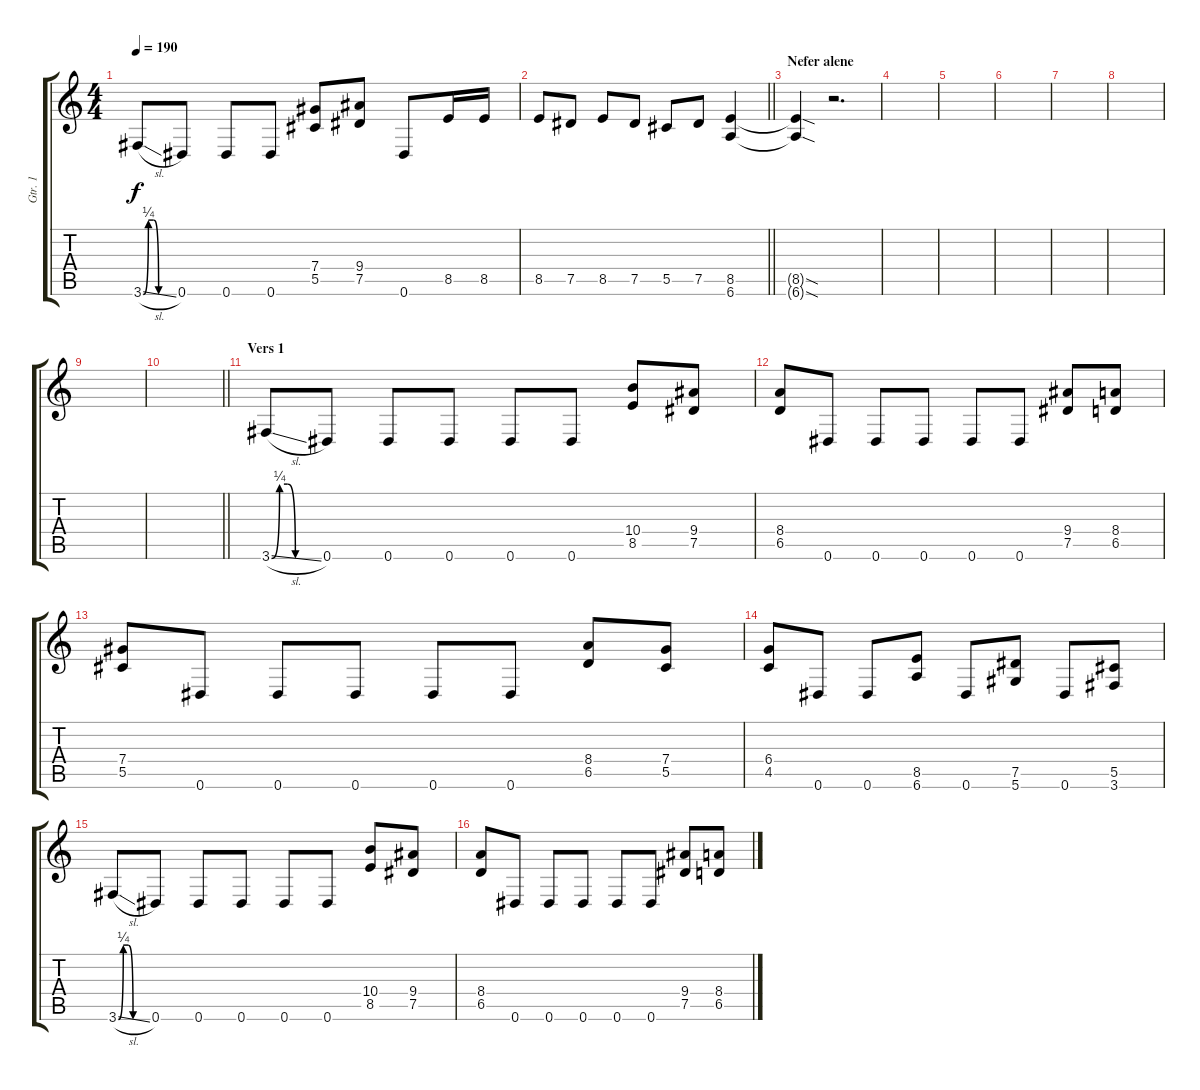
\track ("Gtr. 1" "Gtr. 1") {instrument distortionguitar}
\staff {score tabs}
\tuning (Eb4 Bb3 Gb3 Db3 Ab2 Eb2) {hide}
\ts (4 4)
\tempo 190
\clef g2
\ks c
3.6{be (custom 0 0 10 1 20 1 30 0 60 0) sl}.8{dy f} 0.6.8 0.6.8 0.6.8 (7.4 5.5).8 (9.4 7.5).8 0.6.8 8.5.16 8.5.16 |
\barLineRight lightlight
8.5.8 7.5.8 8.5.8 7.5.8 5.5.8 7.5.8 (8.5 6.6).4 |
\section ("" "Nefer alene")
(8.5{sod t} 6.6{sod t}).4 r.2{d} |
|
|
|
|
|
|
\barLineRight lightlight
|
\section ("" "Vers 1")
3.6{be (custom 0 0 10 1 20 1 30 0 60 0) sl}.8 0.6.8 0.6.8 0.6.8 0.6.8 0.6.8 (10.4 8.5).8 (9.4 7.5).8 |
(8.4 6.5).8 0.6.8 0.6.8 0.6.8 0.6.8 0.6.8 (9.4 7.5).8 (8.4 6.5).8 |
(7.4 5.5).8 0.6.8 0.6.8 0.6.8 0.6.8 0.6.8 (8.4 6.5).8 (7.4 5.5).8 |
(6.4 4.5).8 0.6.8 0.6.8 (8.5 6.6).8 0.6.8 (7.5 5.6).8 0.6.8 (5.5 3.6).8 |
3.6{be (custom 0 0 10 1 20 1 30 0 60 0) sl}.8 0.6.8 0.6.8 0.6.8 0.6.8 0.6.8 (10.4 8.5).8 (9.4 7.5).8 |
(8.4 6.5).8 0.6.8 0.6.8 0.6.8 0.6.8 0.6.8 (9.4 7.5).8 (8.4 6.5).8
